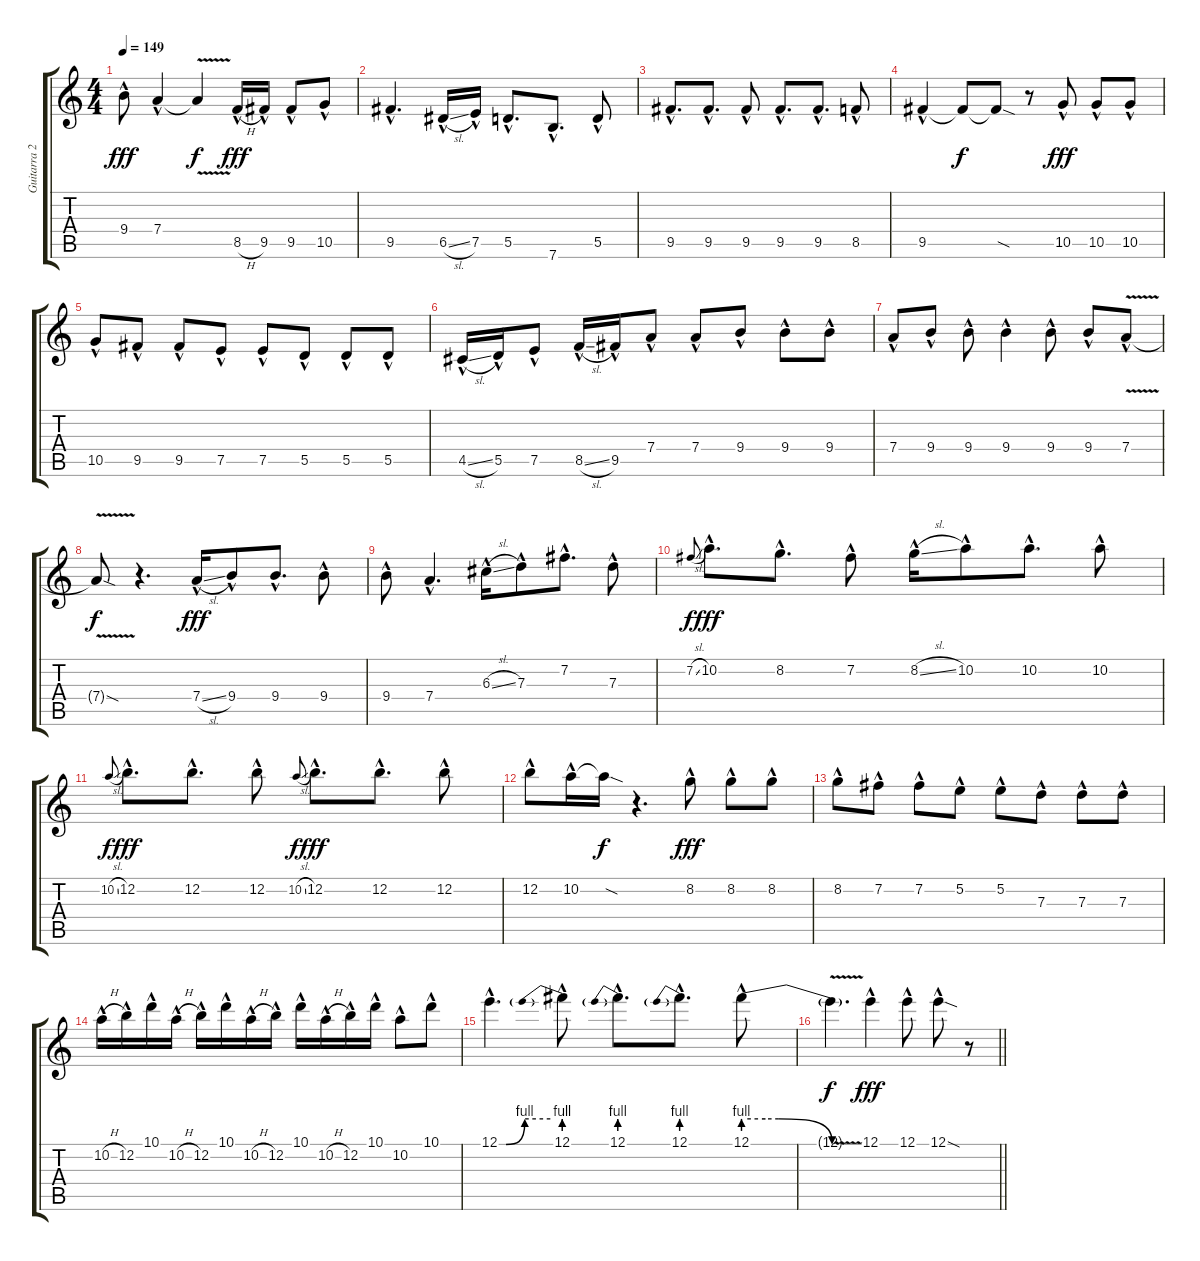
\track ("Guitarra 2 RSE" "Guitarra 2") {instrument overdrivenguitar}
\staff {score tabs}
\tuning (E4 B3 G3 D3 A2 E2) {hide}
\ts (4 4)
\tempo 149
\clef g2
\ks c
9.4{hac}.8{dy fff} 7.4{hac}.4 7.4{v t}.4{dy f} 8.5{h hac}.16{dy fff} 9.5{hac}.16 9.5{hac}.8 10.5{hac}.8 |
9.5{hac}.4{d} 6.5{sl hac}.16 7.5{hac}.16 5.5{hac}.8{d} 7.6{hac}.8{d} 5.5{hac}.8 |
9.5{hac}.8{d} 9.5{hac}.8{d} 9.5{hac}.8 9.5{hac}.8{d} 9.5{hac}.8{d} 8.5{hac}.8 |
9.5{hac}.4 9.5{t}.8{dy f} 9.5{sod t}.8 r.8 10.5{hac}.8{dy fff} 10.5{hac}.8 10.5{hac}.8 |
10.5{hac}.8 9.5{hac}.8 9.5{hac}.8 7.5{hac}.8 7.5{hac}.8 5.5{hac}.8 5.5{hac}.8 5.5{hac}.8 |
4.5{sl hac}.16 5.5{hac}.16 7.5{hac}.8 8.5{sl hac}.16 9.5{hac}.16 7.4{hac}.8 7.4{hac}.8 9.4{hac}.8 9.4{hac}.8 9.4{hac}.8 |
7.4{hac}.8 9.4{hac}.8 9.4{hac}.8 9.4{hac}.4 9.4{hac}.8 9.4{hac}.8 7.4{v hac}.8 |
7.4{sod t}.8{dy f} r.4{d} 7.4{sl hac}.16{dy fff} 9.4{hac}.8 9.4{hac}.8{d} 9.4{hac}.8 |
9.4{hac}.8 7.4{hac}.4{d} 6.3{sl hac}.16 7.3{hac}.8 7.2{hac}.8{d} 7.3{hac}.8 |
7.2{sl}.8{gr onbeat dy f} 10.2{hac}.8{d dy fff} 8.2{hac}.8{d} 7.2{hac}.8 8.2{sl hac}.16 10.2{hac}.8 10.2{hac}.8{d} 10.2{hac}.8 |
10.2{sl}.8{gr onbeat dy f} 12.2{hac}.8{d dy fff} 12.2{hac}.8{d} 12.2{hac}.8 10.2{sl}.8{gr onbeat dy f} 12.2{hac}.8{d dy fff} 12.2{hac}.8{d} 12.2{hac}.8 |
12.2{hac}.8 10.2{hac}.16 10.2{sod t}.16{dy f} r.4{d} 8.2{hac}.8{dy fff} 8.2{hac}.8 8.2{hac}.8 |
8.2{hac}.8 7.2{hac}.8 7.2{hac}.8 5.2{hac}.8 5.2{hac}.8 7.3{hac}.8 7.3{hac}.8 7.3{hac}.8 |
10.2{h hac}.16 12.2{hac}.16 10.1{hac}.16 10.2{h hac}.16 12.2{hac}.16 10.1{hac}.16 10.2{h hac}.16 12.2{hac}.16 10.1{hac}.16 10.2{h hac}.16 12.2{hac}.16 10.1{hac}.16 10.2{hac}.8 10.1{hac}.8 |
12.1{be (custom 0 0 8 0 30 4 60 4) hac}.4{d} 12.1{be (prebend 0 4 60 4) hac}.8 12.1{be (prebend 0 4 60 4) hac}.8{d} 12.1{be (prebend 0 4 60 4) hac}.8{d} 12.1{be (custom 0 4 10 4 15 4 24 4 60 0) hac}.8 |
\barLineRight lightlight
12.1{v t}.4{d dy f} 12.1{hac}.4{dy fff} 12.1{hac}.8 12.1{sod hac}.8 r.8
